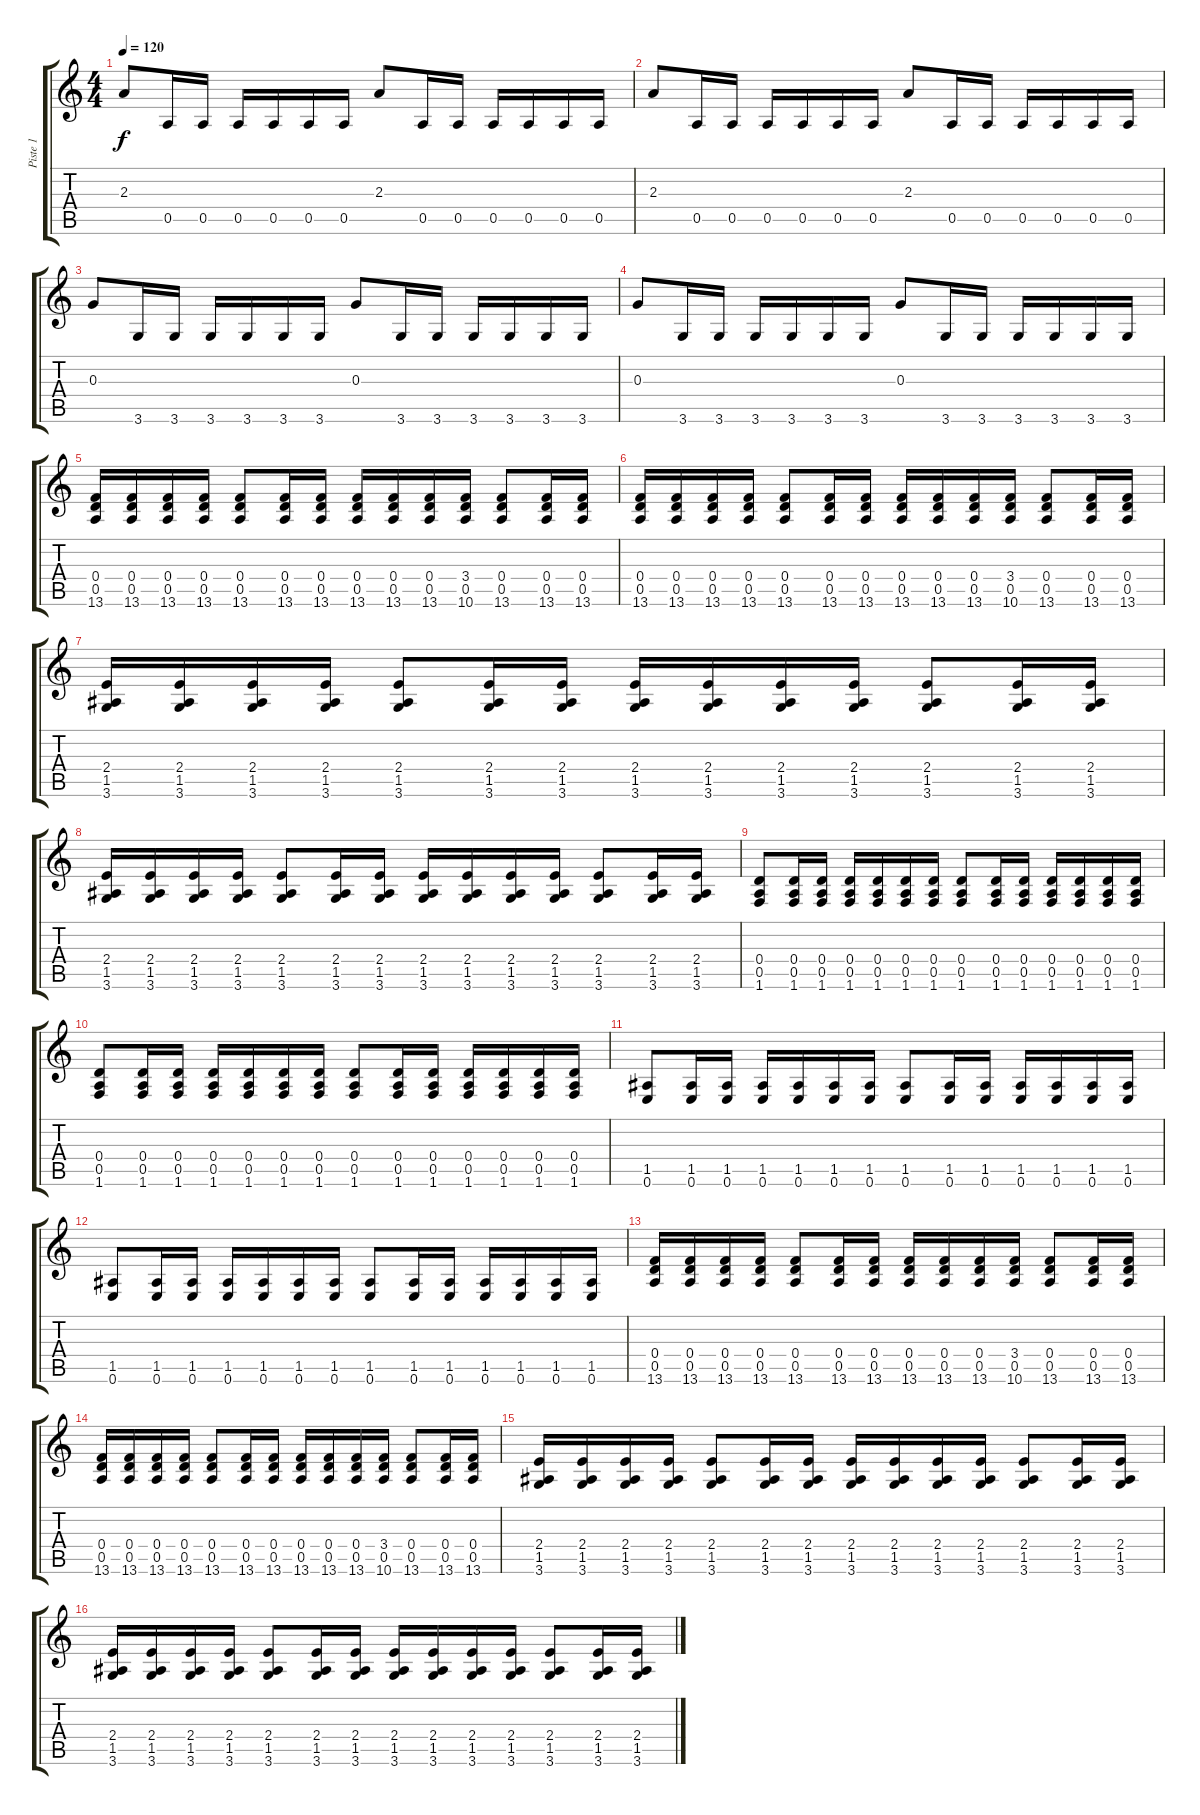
\track ("Piste 1" "Piste 1") {instrument overdrivenguitar}
\staff {score tabs}
\tuning (E4 B3 G3 D3 A2 E2) {hide}
\ts (4 4)
\tempo 120
\clef g2
\ks c
2.3.8{dy f} 0.5.16 0.5.16 0.5.16 0.5.16 0.5.16 0.5.16 2.3.8 0.5.16 0.5.16 0.5.16 0.5.16 0.5.16 0.5.16 |
2.3.8 0.5.16 0.5.16 0.5.16 0.5.16 0.5.16 0.5.16 2.3.8 0.5.16 0.5.16 0.5.16 0.5.16 0.5.16 0.5.16 |
0.3.8 3.6.16 3.6.16 3.6.16 3.6.16 3.6.16 3.6.16 0.3.8 3.6.16 3.6.16 3.6.16 3.6.16 3.6.16 3.6.16 |
0.3.8 3.6.16 3.6.16 3.6.16 3.6.16 3.6.16 3.6.16 0.3.8 3.6.16 3.6.16 3.6.16 3.6.16 3.6.16 3.6.16 |
(0.4 0.5 13.6).16 (0.4 0.5 13.6).16 (0.4 0.5 13.6).16 (0.4 0.5 13.6).16 (0.4 0.5 13.6).8 (0.4 0.5 13.6).16 (0.4 0.5 13.6).16 (0.4 0.5 13.6).16 (0.4 0.5 13.6).16 (0.4 0.5 13.6).16 (3.4 0.5 10.6).16 (0.4 0.5 13.6).8 (0.4 0.5 13.6).16 (0.4 0.5 13.6).16 |
(0.4 0.5 13.6).16 (0.4 0.5 13.6).16 (0.4 0.5 13.6).16 (0.4 0.5 13.6).16 (0.4 0.5 13.6).8 (0.4 0.5 13.6).16 (0.4 0.5 13.6).16 (0.4 0.5 13.6).16 (0.4 0.5 13.6).16 (0.4 0.5 13.6).16 (3.4 0.5 10.6).16 (0.4 0.5 13.6).8 (0.4 0.5 13.6).16 (0.4 0.5 13.6).16 |
(2.4 1.5 3.6).16 (2.4 1.5 3.6).16 (2.4 1.5 3.6).16 (2.4 1.5 3.6).16 (2.4 1.5 3.6).8 (2.4 1.5 3.6).16 (2.4 1.5 3.6).16 (2.4 1.5 3.6).16 (2.4 1.5 3.6).16 (2.4 1.5 3.6).16 (2.4 1.5 3.6).16 (2.4 1.5 3.6).8 (2.4 1.5 3.6).16 (2.4 1.5 3.6).16 |
(2.4 1.5 3.6).16 (2.4 1.5 3.6).16 (2.4 1.5 3.6).16 (2.4 1.5 3.6).16 (2.4 1.5 3.6).8 (2.4 1.5 3.6).16 (2.4 1.5 3.6).16 (2.4 1.5 3.6).16 (2.4 1.5 3.6).16 (2.4 1.5 3.6).16 (2.4 1.5 3.6).16 (2.4 1.5 3.6).8 (2.4 1.5 3.6).16 (2.4 1.5 3.6).16 |
(0.4 0.5 1.6).8 (0.4 0.5 1.6).16 (0.4 0.5 1.6).16 (0.4 0.5 1.6).16 (0.4 0.5 1.6).16 (0.4 0.5 1.6).16 (0.4 0.5 1.6).16 (0.4 0.5 1.6).8 (0.4 0.5 1.6).16 (0.4 0.5 1.6).16 (0.4 0.5 1.6).16 (0.4 0.5 1.6).16 (0.4 0.5 1.6).16 (0.4 0.5 1.6).16 |
(0.4 0.5 1.6).8 (0.4 0.5 1.6).16 (0.4 0.5 1.6).16 (0.4 0.5 1.6).16 (0.4 0.5 1.6).16 (0.4 0.5 1.6).16 (0.4 0.5 1.6).16 (0.4 0.5 1.6).8 (0.4 0.5 1.6).16 (0.4 0.5 1.6).16 (0.4 0.5 1.6).16 (0.4 0.5 1.6).16 (0.4 0.5 1.6).16 (0.4 0.5 1.6).16 |
(1.5 0.6).8 (1.5 0.6).16 (1.5 0.6).16 (1.5 0.6).16 (1.5 0.6).16 (1.5 0.6).16 (1.5 0.6).16 (1.5 0.6).8 (1.5 0.6).16 (1.5 0.6).16 (1.5 0.6).16 (1.5 0.6).16 (1.5 0.6).16 (1.5 0.6).16 |
(1.5 0.6).8 (1.5 0.6).16 (1.5 0.6).16 (1.5 0.6).16 (1.5 0.6).16 (1.5 0.6).16 (1.5 0.6).16 (1.5 0.6).8 (1.5 0.6).16 (1.5 0.6).16 (1.5 0.6).16 (1.5 0.6).16 (1.5 0.6).16 (1.5 0.6).16 |
(0.4 0.5 13.6).16 (0.4 0.5 13.6).16 (0.4 0.5 13.6).16 (0.4 0.5 13.6).16 (0.4 0.5 13.6).8 (0.4 0.5 13.6).16 (0.4 0.5 13.6).16 (0.4 0.5 13.6).16 (0.4 0.5 13.6).16 (0.4 0.5 13.6).16 (3.4 0.5 10.6).16 (0.4 0.5 13.6).8 (0.4 0.5 13.6).16 (0.4 0.5 13.6).16 |
(0.4 0.5 13.6).16 (0.4 0.5 13.6).16 (0.4 0.5 13.6).16 (0.4 0.5 13.6).16 (0.4 0.5 13.6).8 (0.4 0.5 13.6).16 (0.4 0.5 13.6).16 (0.4 0.5 13.6).16 (0.4 0.5 13.6).16 (0.4 0.5 13.6).16 (3.4 0.5 10.6).16 (0.4 0.5 13.6).8 (0.4 0.5 13.6).16 (0.4 0.5 13.6).16 |
(2.4 1.5 3.6).16 (2.4 1.5 3.6).16 (2.4 1.5 3.6).16 (2.4 1.5 3.6).16 (2.4 1.5 3.6).8 (2.4 1.5 3.6).16 (2.4 1.5 3.6).16 (2.4 1.5 3.6).16 (2.4 1.5 3.6).16 (2.4 1.5 3.6).16 (2.4 1.5 3.6).16 (2.4 1.5 3.6).8 (2.4 1.5 3.6).16 (2.4 1.5 3.6).16 |
(2.4 1.5 3.6).16 (2.4 1.5 3.6).16 (2.4 1.5 3.6).16 (2.4 1.5 3.6).16 (2.4 1.5 3.6).8 (2.4 1.5 3.6).16 (2.4 1.5 3.6).16 (2.4 1.5 3.6).16 (2.4 1.5 3.6).16 (2.4 1.5 3.6).16 (2.4 1.5 3.6).16 (2.4 1.5 3.6).8 (2.4 1.5 3.6).16 (2.4 1.5 3.6).16
